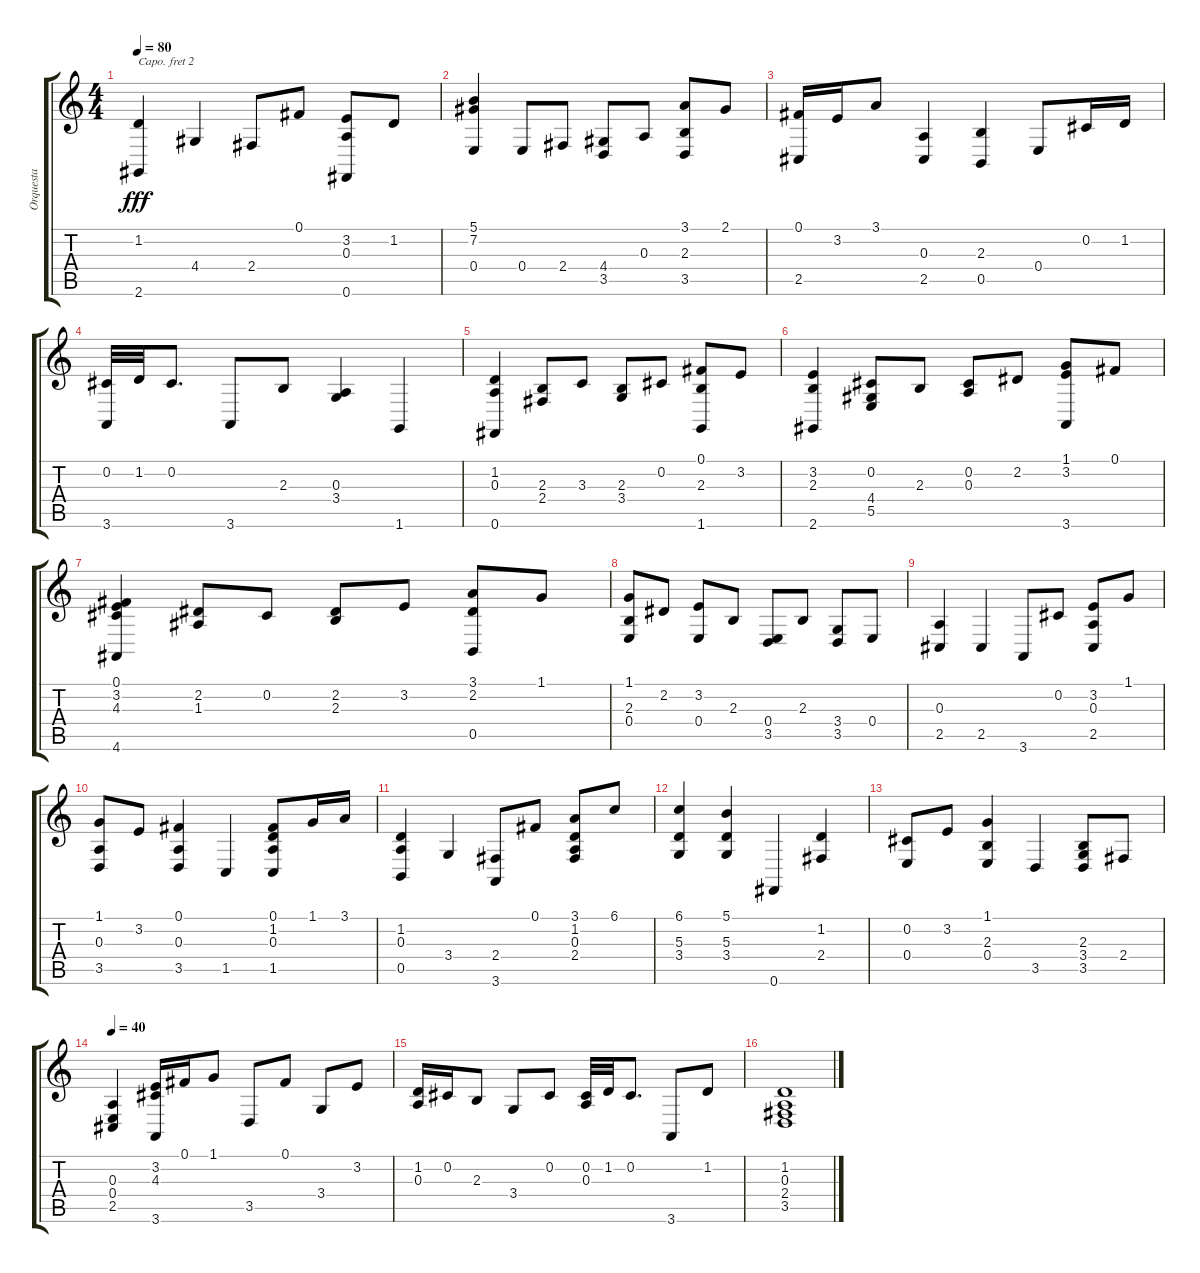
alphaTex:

\track ("Orquesta" "Orquesta") {instrument synthstrings1}
\staff {score tabs}
\capo 2
\tuning (E4 B3 G3 D3 A2 E2) {hide}
\ts (4 4)
\tempo 80
\clef g2
\ks c
(1.2 2.6).4{dy fff} 4.4.4 2.4.8 0.1.8 (3.2 0.3 0.6).8 1.2.8 |
(5.1 7.2 0.4).4 0.4.8 2.4.8 (4.4 3.5).8 0.3.8 (3.1 2.3 3.5).8 2.1.8 |
(0.1 2.5).16 3.2.16 3.1.8 (0.3 2.5).4 (2.3 0.5).4 0.4.8 0.2.16 1.2.16 |
(0.2 3.6).32 1.2.32 0.2.8{d} 3.6.8 2.3.8 (0.3 3.4).4 1.6.4 |
(1.2 0.3 0.6).4 (2.3 2.4).8 3.3.8 (2.3 3.4).8 0.2.8 (0.1 2.3 1.6).8 3.2.8 |
(3.2 2.3 2.6).4 (0.2 4.4 5.5).8 2.3.8 (0.2 0.3).8 2.2.8 (1.1 3.2 3.6).8 0.1.8 |
(0.1 3.2 4.3 4.6).4 (2.2 1.3).8 0.2.8 (2.2 2.3).8 3.2.8 (3.1 2.2 0.5).8 1.1.8 |
(1.1 2.3 0.4).8 2.2.8 (3.2 0.4).8 2.3.8 (0.4 3.5).8 2.3.8 (3.4 3.5).8 0.4.8 |
(0.3 2.5).4 2.5.4 3.6.8 0.2.8 (3.2 0.3 2.5).8 1.1.8 |
(1.1 0.3 3.5).8 3.2.8 (0.1 0.3 3.5).4 1.5.4 (0.1 1.2 0.3 1.5).8 1.1.16 3.1.16 |
(1.2 0.3 0.5).4 3.4.4 (2.4 3.6).8 0.1.8 (3.1 1.2 0.3 2.4).8 6.1.8 |
(6.1 5.3 3.4).4 (5.1 5.3 3.4).4 0.6.4 (1.2 2.4).4 |
(0.2 0.4).8 3.2.8 (1.1 2.3 0.4).4 3.5.4 (2.3 3.4 3.5).8 2.4.8 |
\tempo 40
(0.3 0.4 2.5).4 (3.2 4.3 3.6).16 0.1.16 1.1.8 3.5.8 0.1.8 3.4.8 3.2.8 |
(1.2 0.3).16 0.2.16 2.3.8 3.4.8 0.2.8 (0.2 0.3).32 1.2.32 0.2.8{d} 3.6.8 1.2.8 |
(1.2 0.3 2.4 3.5).1{volume 0}
